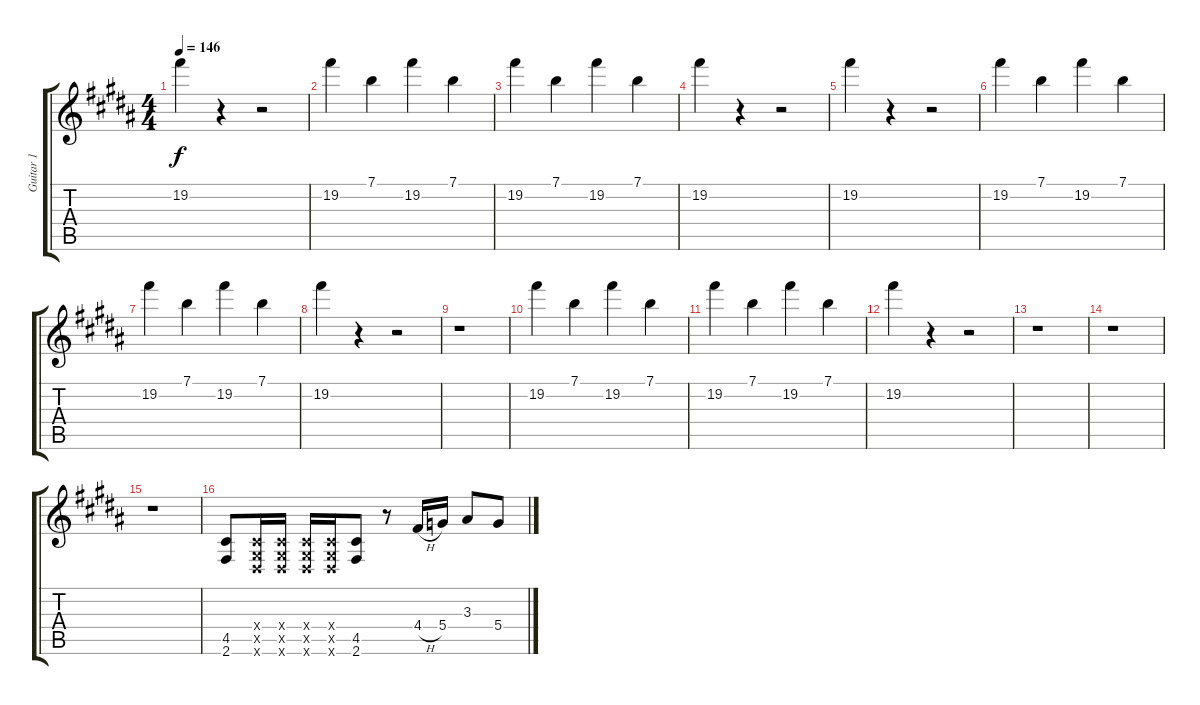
\track ("Guitar 1" "Guitar 1") {instrument distortionguitar}
\staff {score tabs}
\tuning (E4 B3 G3 D3 A2 E2) {hide}
\ts (4 4)
\tempo 146
\clef g2
\ks b
19.2.4{dy f} r.4 r.2 |
19.2.4 7.1.4 19.2.4 7.1.4 |
19.2.4 7.1.4 19.2.4 7.1.4 |
19.2.4 r.4 r.2 |
19.2.4 r.4 r.2 |
19.2.4 7.1.4 19.2.4 7.1.4 |
19.2.4 7.1.4 19.2.4 7.1.4 |
19.2.4 r.4 r.2 |
r.1 |
19.2.4 7.1.4 19.2.4 7.1.4 |
19.2.4 7.1.4 19.2.4 7.1.4 |
19.2.4 r.4 r.2 |
r.1{instrument distortionguitar} |
r.1 |
r.1 |
(4.5 2.6).8 (-1.4{x} -1.5{x} -1.6{x}).16 (-1.4{x} -1.5{x} -1.6{x}).16 (-1.4{x} -1.5{x} -1.6{x}).16 (-1.4{x} -1.5{x} -1.6{x}).16 (4.5 2.6).8 r.8 4.4{h}.16 5.4.16 3.3.8 5.4.8
